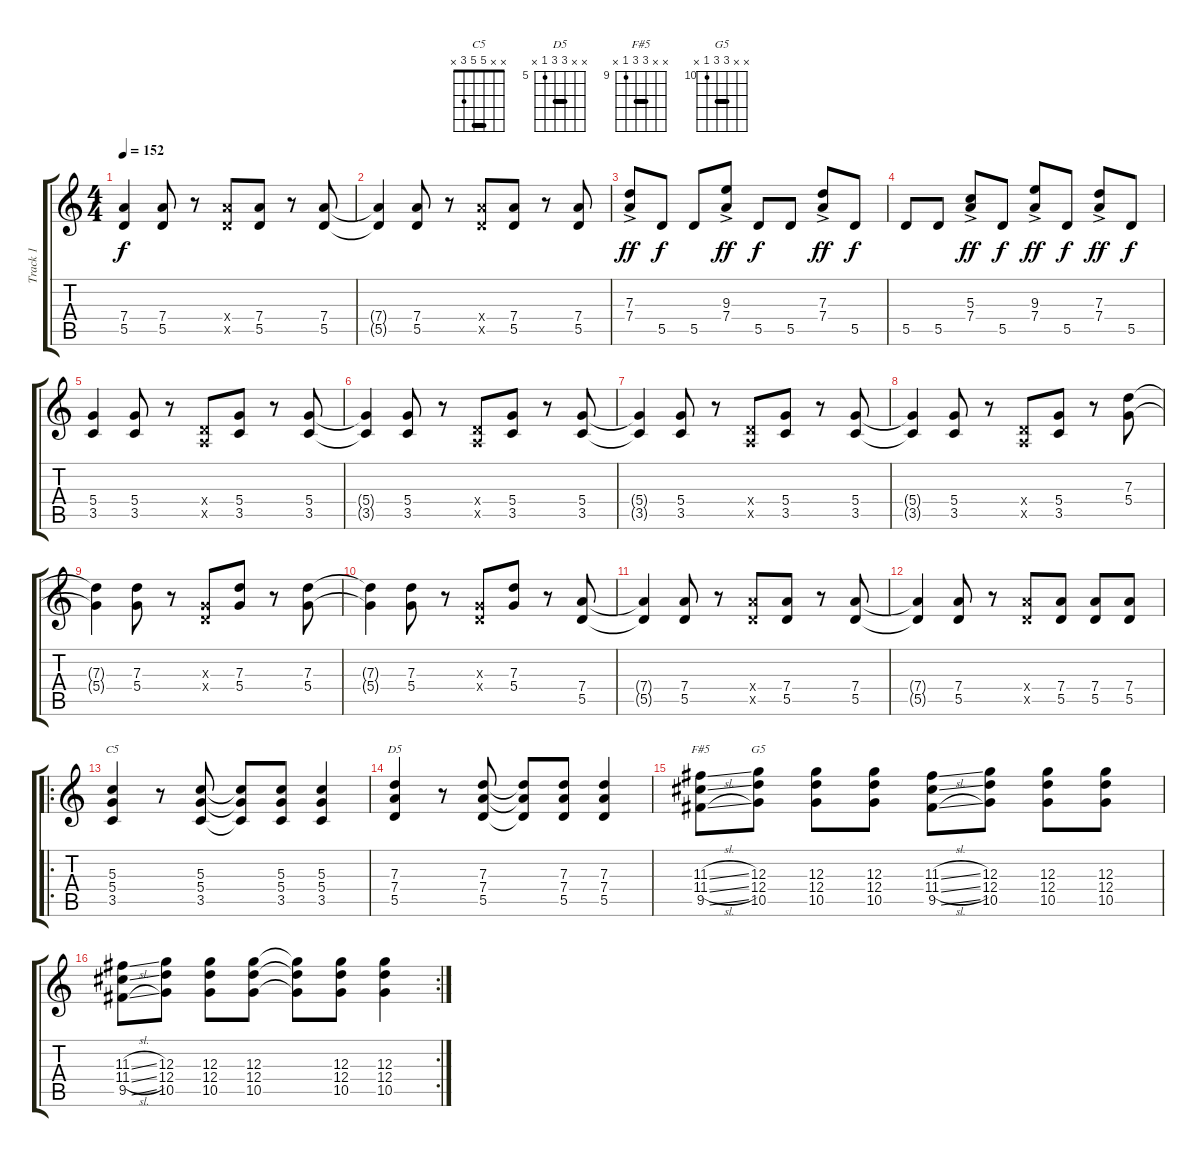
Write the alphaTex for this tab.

\track ("Track 1" "Track 1") {instrument overdrivenguitar}
\staff {score tabs}
\tuning (E4 B3 G3 D3 A2 E2) {hide}
\chord ("C5" x x 5 5 3 x) {barre 5}
\chord ("D5" x x 7 7 5 x) {firstfret 5 barre 7}
\chord ("F#5" x x 11 11 9 x) {firstfret 9 barre 11}
\chord ("G5" x x 12 12 10 x) {firstfret 10 barre 12}
\ts (4 4)
\tempo 152
\clef g2
\ks c
(7.4{t} 5.5{t}).4{dy f} (7.4 5.5).8 r.8 (7.4{x} 5.5{x}).8 (7.4 5.5).8 r.8 (7.4 5.5).8 |
(7.4{t} 5.5{t}).4 (7.4 5.5).8 r.8 (7.4{x} 5.5{x}).8 (7.4 5.5).8 r.8 (7.4 5.5).8 |
(7.3{ac} 7.4{ac}).8{dy ff} 5.5.8{dy f} 5.5.8 (9.3{ac} 7.4{ac}).8{dy ff} 5.5.8{dy f} 5.5.8 (7.3{ac} 7.4{ac}).8{dy ff} 5.5.8{dy f} |
5.5.8 5.5.8 (5.3{ac} 7.4{ac}).8{dy ff} 5.5.8{dy f} (9.3{ac} 7.4{ac}).8{dy ff} 5.5.8{dy f} (7.3{ac} 7.4{ac}).8{dy ff} 5.5.8{dy f} |
(5.4 3.5).4 (5.4 3.5).8 r.8 (0.4{x} 0.5{x}).8 (5.4 3.5).8 r.8 (5.4 3.5).8 |
(5.4{t} 3.5{t}).4 (5.4 3.5).8 r.8 (0.4{x} 0.5{x}).8 (5.4 3.5).8 r.8 (5.4 3.5).8 |
(5.4{t} 3.5{t}).4 (5.4 3.5).8 r.8 (0.4{x} 0.5{x}).8 (5.4 3.5).8 r.8 (5.4 3.5).8 |
(5.4{t} 3.5{t}).4 (5.4 3.5).8 r.8 (0.4{x} 0.5{x}).8 (5.4 3.5).8 r.8 (7.3 5.4).8 |
(7.3{t} 5.4{t}).4 (7.3 5.4).8 r.8 (0.3{x} 0.4{x}).8 (7.3 5.4).8 r.8 (7.3 5.4).8 |
(7.3{t} 5.4{t}).4 (7.3 5.4).8 r.8 (0.3{x} 0.4{x}).8 (7.3 5.4).8 r.8 (7.4 5.5).8 |
(7.4{t} 5.5{t}).4 (7.4 5.5).8 r.8 (7.4{x} 5.5{x}).8 (7.4 5.5).8 r.8 (7.4 5.5).8 |
(7.4{t} 5.5{t}).4 (7.4 5.5).8 r.8 (7.4{x} 5.5{x}).8 (7.4 5.5).8 (7.4 5.5).8 (7.4 5.5).8 |
\ro
(5.3 5.4 3.5).4{ch "C5"} r.8 (5.3 5.4 3.5).8 (5.3{t} 5.4{t} 3.5{t}).8 (5.3 5.4 3.5).8 (5.3 5.4 3.5).4 |
(7.3 7.4 5.5).4{ch "D5"} r.8 (7.3 7.4 5.5).8 (7.3{t} 7.4{t} 5.5{t}).8 (7.3 7.4 5.5).8 (7.3 7.4 5.5).4 |
(11.3{sl} 11.4{sl} 9.5{sl}).8{ch "F#5"} (12.3 12.4 10.5).8{ch "G5"} (12.3 12.4 10.5).8 (12.3 12.4 10.5).8 (11.3{sl} 11.4{sl} 9.5{sl}).8 (12.3 12.4 10.5).8 (12.3 12.4 10.5).8 (12.3 12.4 10.5).8 |
\rc 2
(11.3{sl} 11.4{sl} 9.5{sl}).8 (12.3 12.4 10.5).8 (12.3 12.4 10.5).8 (12.3 12.4 10.5).8 (12.3{t} 12.4{t} 10.5{t}).8 (12.3 12.4 10.5).8 (12.3 12.4 10.5).4
